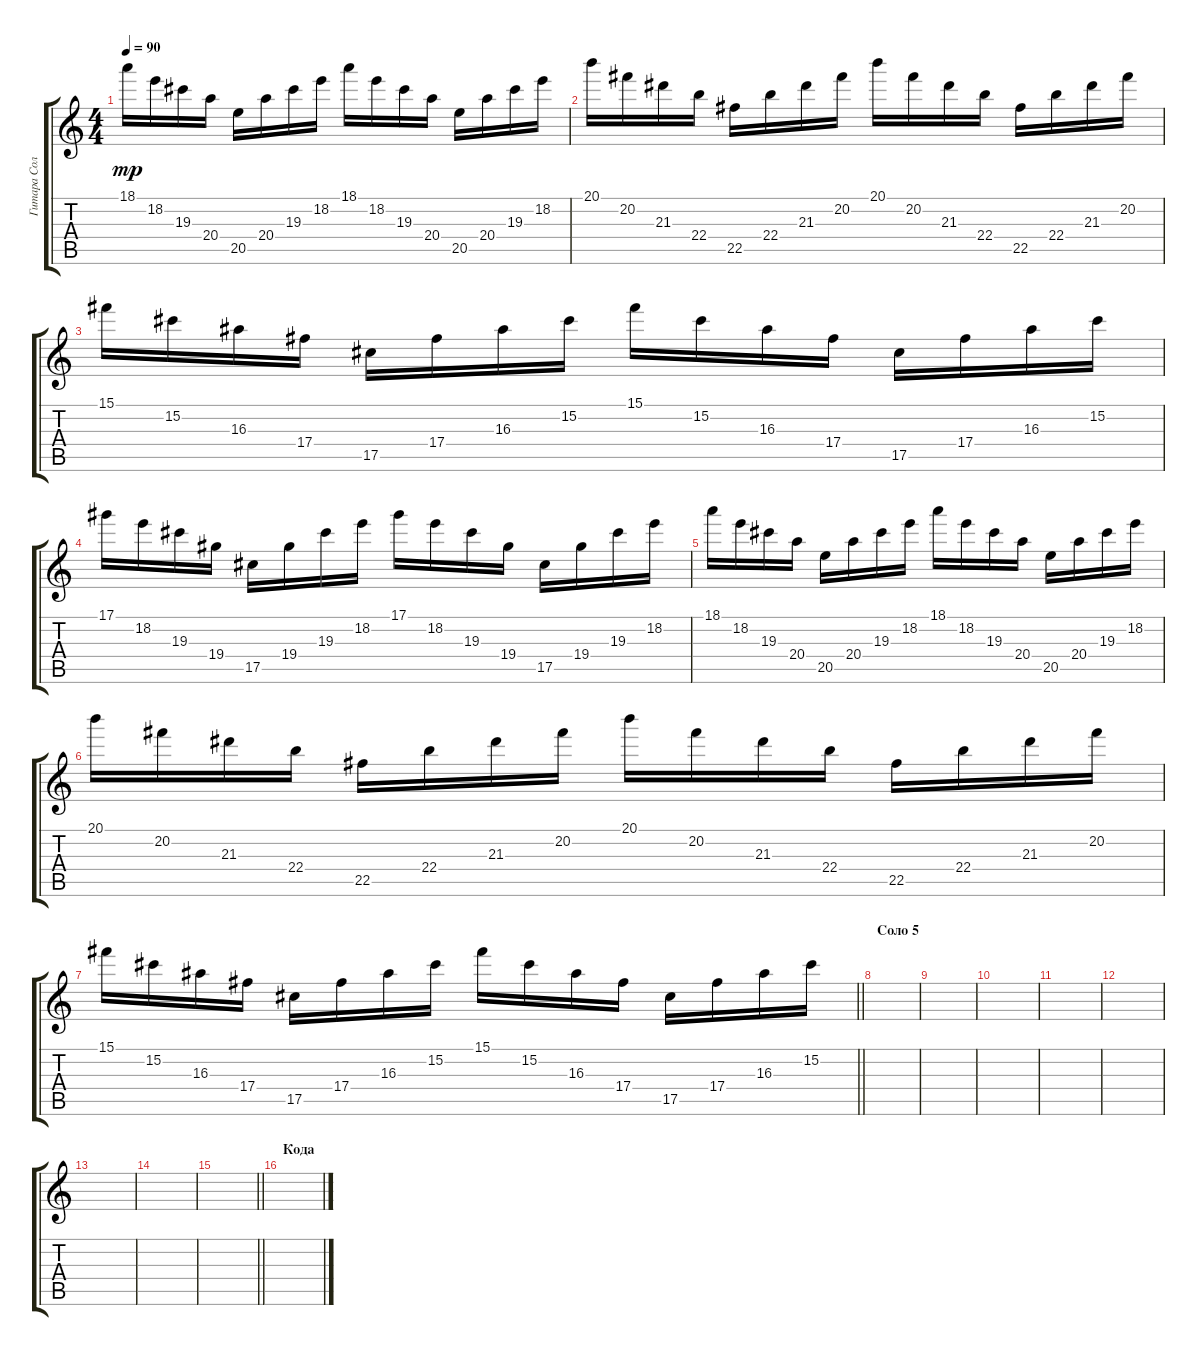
\track ("Гитара Соло 3" "Гитара Сол") {instrument acousticguitarsteel}
\staff {score tabs}
\tuning (Eb4 Bb3 Gb3 Db3 Ab2 Eb2) {hide}
\ts (4 4)
\tempo 90
\clef g2
\ks c
18.1.16{dy mp} 18.2.16 19.3.16 20.4.16 20.5.16 20.4.16 19.3.16 18.2.16 18.1.16 18.2.16 19.3.16 20.4.16 20.5.16 20.4.16 19.3.16 18.2.16 |
20.1.16 20.2.16 21.3.16 22.4.16 22.5.16 22.4.16 21.3.16 20.2.16 20.1.16 20.2.16 21.3.16 22.4.16 22.5.16 22.4.16 21.3.16 20.2.16 |
15.1.16 15.2.16 16.3.16 17.4.16 17.5.16 17.4.16 16.3.16 15.2.16 15.1.16 15.2.16 16.3.16 17.4.16 17.5.16 17.4.16 16.3.16 15.2.16 |
17.1.16 18.2.16 19.3.16 19.4.16 17.5.16 19.4.16 19.3.16 18.2.16 17.1.16 18.2.16 19.3.16 19.4.16 17.5.16 19.4.16 19.3.16 18.2.16 |
18.1.16 18.2.16 19.3.16 20.4.16 20.5.16 20.4.16 19.3.16 18.2.16 18.1.16 18.2.16 19.3.16 20.4.16 20.5.16 20.4.16 19.3.16 18.2.16 |
20.1.16 20.2.16 21.3.16 22.4.16 22.5.16 22.4.16 21.3.16 20.2.16 20.1.16 20.2.16 21.3.16 22.4.16 22.5.16 22.4.16 21.3.16 20.2.16 |
\barLineRight lightlight
15.1.16 15.2.16 16.3.16 17.4.16 17.5.16 17.4.16 16.3.16 15.2.16 15.1.16 15.2.16 16.3.16 17.4.16 17.5.16 17.4.16 16.3.16 15.2.16 |
\section ("" "Соло 5")
|
|
|
|
|
|
|
\barLineRight lightlight
|
\section ("" "Кода")
